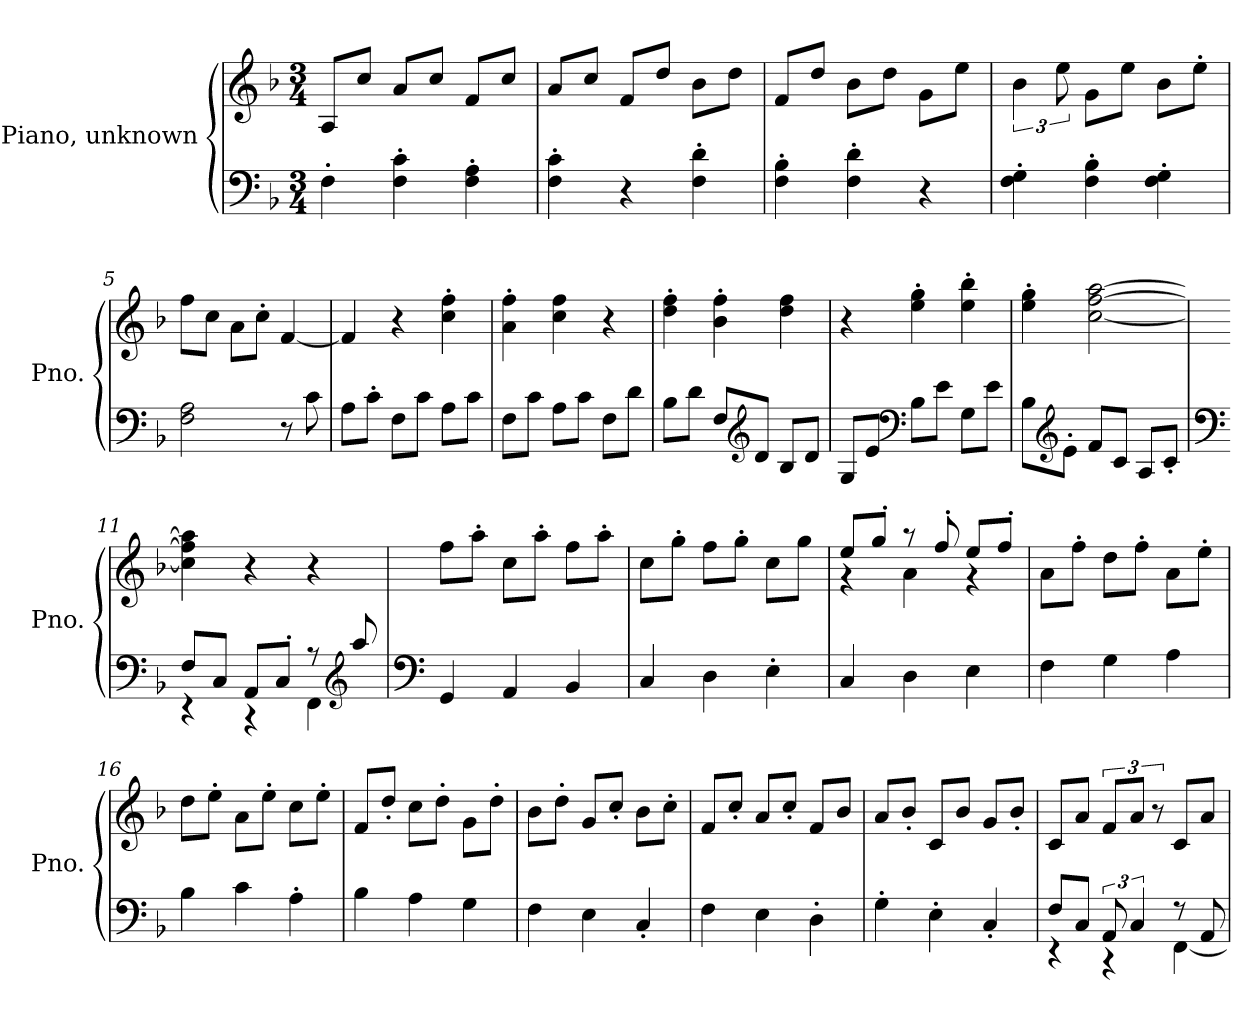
**kern	**kern
*part1	*part1
*staff2	*staff1
*I"Piano, unknown	*
*I'Pno.	*
*clefF4	*clefG2
*k[b-]	*k[b-]
*M3/4	*M3/4
*MM160	*MM160
=1	=1
4F'\	8A/L
.	8cc/J
4F\' 4c\'	8a/L
.	8cc/J
4F\' 4A\'	8f/L
.	8cc/J
=2	=2
4F\' 4c\'	8a/L
.	8cc/J
4r	8f/L
.	8dd/J
4F\' 4d\'	8b-\L
.	8dd\J
=3	=3
4F\' 4B-\'	8f/L
.	8dd/J
4F\' 4d\'	8b-\L
.	8dd\J
4r	8g\L
.	8ee\J
=4	=4
4F\' 4G\'	6b-\
.	12ee\
4F\' 4B-\'	8g\L
.	8ee\J
4F\' 4G\'	8b-\L
.	8ee'\J
=5	=5
2F\ 2A\	8ff\L
.	8cc\J
.	8a\L
.	8cc'\J
8r	[4f/
8c\	.
=6	=6
8A\L	4f/]
8c'\J	.
8F\L	4r
8c\J	.
8A\L	4cc\' 4ff\'
8c\J	.
!!LO:LB:g=z
=7	=7
8F\L	4a\' 4ff\'
8c\J	.
8A\L	4cc\ 4ff\
8c\J	.
8F\L	4r
8d\J	.
=8	=8
8B-\L	4dd\' 4ff\'
8d\J	.
8F/L	4b-\' 4ff\'
*clefG2	*
8d/J	.
8B-/L	4dd\ 4ff\
8d/J	.
=9	=9
8G/L	4r
8e/J	.
*clefF4	*
8B-\L	4ee\' 4gg\'
8e\J	.
8G\L	4ee\' 4bb-\'
8e\J	.
=10	=10
8B-\L	4ee\' 4gg\'
*clefG2	*
8e'\J	.
8f/L	[2cc\ [2ff\ [2aa\
8c/J	.
8A/L	.
8c'/J	.
=11	=11
*clefF4	*
*^	*
8F/L	4r	4cc\] 4ff\] 4aa\]
8C/J	.	.
8AA/L	4r	4r
8C'/J	.	.
8r	4FF\	4r
*clefG2	*	*
8aa/	.	.
*v	*v	*
!!LO:LB:g=z
=12	=12
*clefF4	*
4GG/	8ff\L
.	8aa'\J
4AA/	8cc\L
.	8aa'\J
4BB-/	8ff\L
.	8aa'\J
=13	=13
4C/	8cc\L
.	8gg'\J
4D\	8ff\L
.	8gg'\J
4E'\	8cc\L
.	8gg\J
=14	=14
*	*^
4C/	8ee/L	4r
.	8gg'/J	.
4D\	8r	4a\
.	8ff'/	.
4E\	8ee/L	4r
.	8ff'/J	.
*	*v	*v
=15	=15
4F\	8a\L
.	8ff'\J
4G\	8dd\L
.	8ff'\J
4A\	8a\L
.	8ee'\J
=16	=16
4B-\	8dd\L
.	8ee'\J
4c\	8a\L
.	8ee'\J
4A'\	8cc\L
.	8ee'\J
=17	=17
4B-\	8f/L
.	8dd'/J
4A\	8cc\L
.	8dd'\J
4G\	8g\L
.	8dd'\J
!!LO:LB:g=z
=18	=18
4F\	8b-\L
.	8dd'\J
4E\	8g/L
.	8cc'/J
4C'/	8b-\L
.	8cc'\J
=19	=19
4F\	8f/L
.	8cc'/J
4E\	8a/L
.	8cc'/J
4D'\	8f/L
.	8b-/J
=20	=20
4G'\	8a/L
.	8b-'/J
4E'\	8c/L
.	8b-/J
4C'/	8g/L
.	8b-'/J
=21	=21
*^	*
8F/L	4r	8c/L
8C/J	.	8a/J
12AA/	4r	12f/L
6C/	.	12a/J
.	.	12r
8r	[4FF\	8c/L
8AA/	.	8a/J
*v	*v	*
=	=
*-	*-
